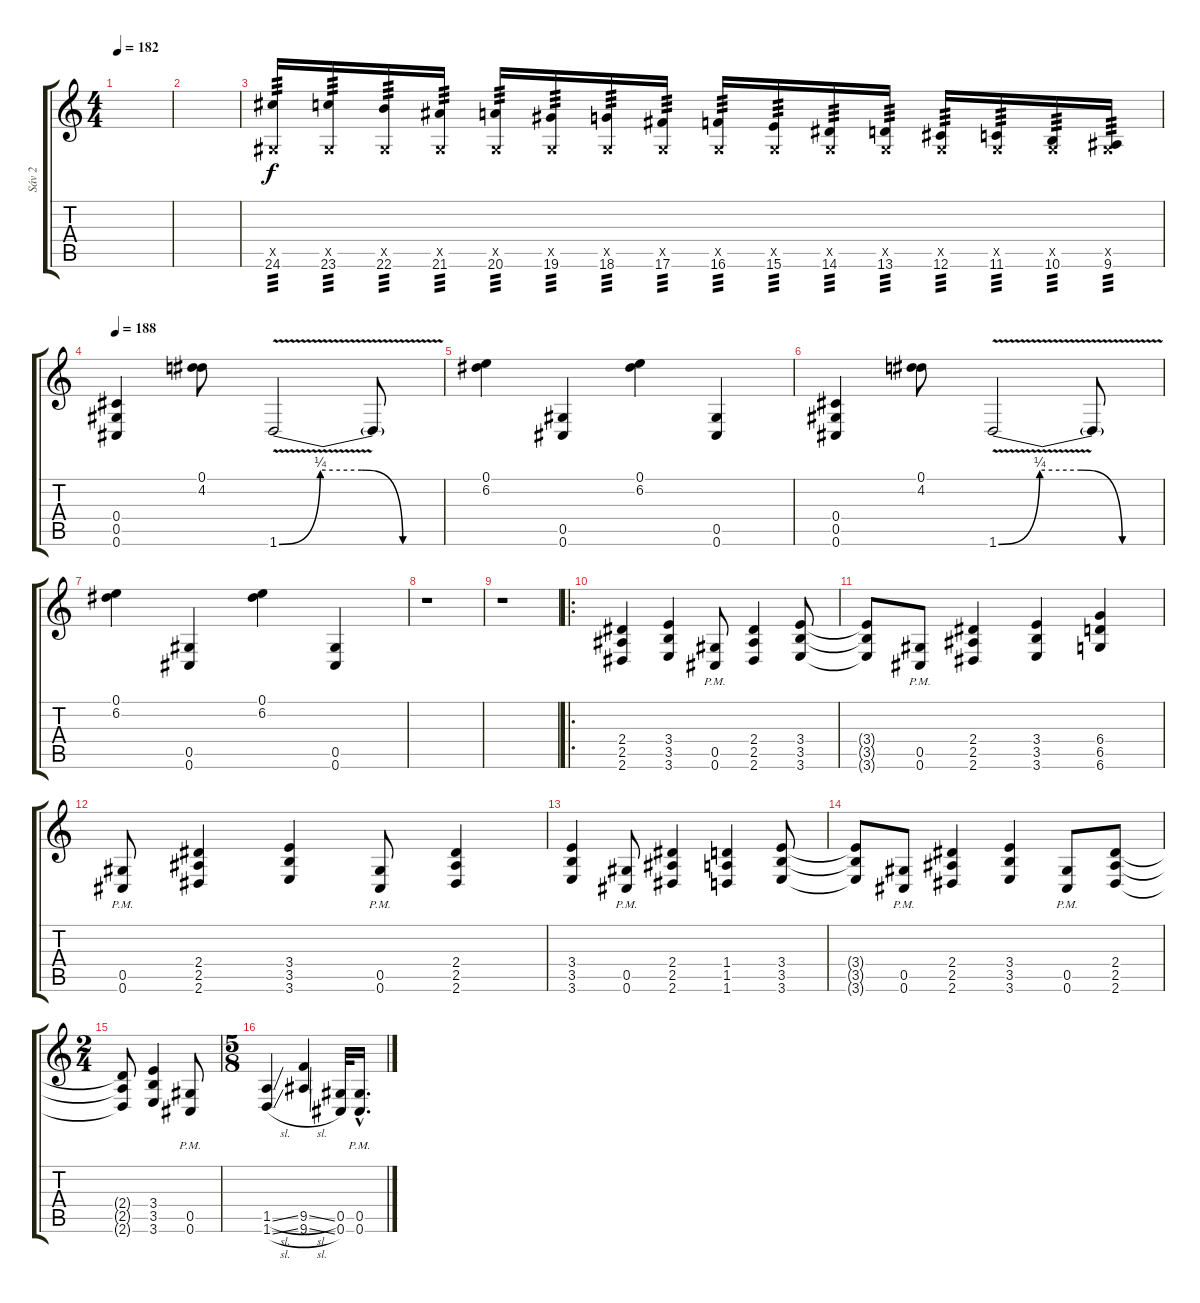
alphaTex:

\track ("Sáv 2" "Sáv 2") {instrument distortionguitar}
\staff {score tabs}
\tuning (Eb4 Bb3 Gb3 Db3 Ab2 Db2) {hide}
\ts (4 4)
\tempo 182
\clef g2
\ks c
|
|
(0.5{x} 24.6).16{tp 3} (0.5{x} 23.6).16{tp 3} (0.5{x} 22.6).16{tp 3} (0.5{x} 21.6).16{tp 3} (0.5{x} 20.6).16{tp 3} (0.5{x} 19.6).16{tp 3} (0.5{x} 18.6).16{tp 3} (0.5{x} 17.6).16{tp 3} (0.5{x} 16.6).16{tp 3} (0.5{x} 15.6).16{tp 3} (0.5{x} 14.6).16{tp 3} (0.5{x} 13.6).16{tp 3} (0.5{x} 12.6).16{tp 3} (0.5{x} 11.6).16{tp 3} (0.5{x} 10.6).16{tp 3} (0.5{x} 9.6).16{tp 3} |
\tempo 188
(0.4 0.5 0.6).4 (0.1 4.2).8 1.6{be (custom 0 0 15 1 30 1 45 0 60 0) v}.2 1.6{t}.8 |
(0.1 6.2).4 (0.5 0.6).4 (0.1 6.2).4 (0.5 0.6).4 |
(0.4 0.5 0.6).4 (0.1 4.2).8 1.6{be (custom 0 0 15 1 30 1 45 0 60 0) v}.2 1.6{t}.8 |
(0.1 6.2).4 (0.5 0.6).4 (0.1 6.2).4 (0.5 0.6).4 |
r.1 |
r.1 |
\ro
(2.4 2.5 2.6).4 (3.4 3.5 3.6).4 (0.5{pm} 0.6{pm}).8 (2.4 2.5 2.6).4 (3.4 3.5 3.6).8 |
(3.4{t} 3.5{t} 3.6{t}).8 (0.5{pm} 0.6{pm}).8 (2.4 2.5 2.6).4 (3.4 3.5 3.6).4 (6.4 6.5 6.6).4 |
(0.5{pm} 0.6{pm}).8 (2.4 2.5 2.6).4 (3.4 3.5 3.6).4 (0.5{pm} 0.6{pm}).8 (2.4 2.5 2.6).4 |
(3.4 3.5 3.6).4 (0.5{pm} 0.6{pm}).8 (2.4 2.5 2.6).4 (1.4 1.5 1.6).4 (3.4 3.5 3.6).8 |
(3.4{t} 3.5{t} 3.6{t}).8 (0.5{pm} 0.6{pm}).8 (2.4 2.5 2.6).4 (3.4 3.5 3.6).4 (0.5{pm} 0.6{pm}).8 (2.4 2.5 2.6).8 |
\ts (2 4)
(2.4{t} 2.5{t} 2.6{t}).8 (3.4 3.5 3.6).4 (0.5{pm} 0.6{pm}).8 |
\ts (5 8)
(1.5{sl} 1.6{sl}).4 (9.5{sl} 9.6{sl}).4 (0.5 0.6).32 (0.5{hac pm} 0.6{hac pm}).16{d}
